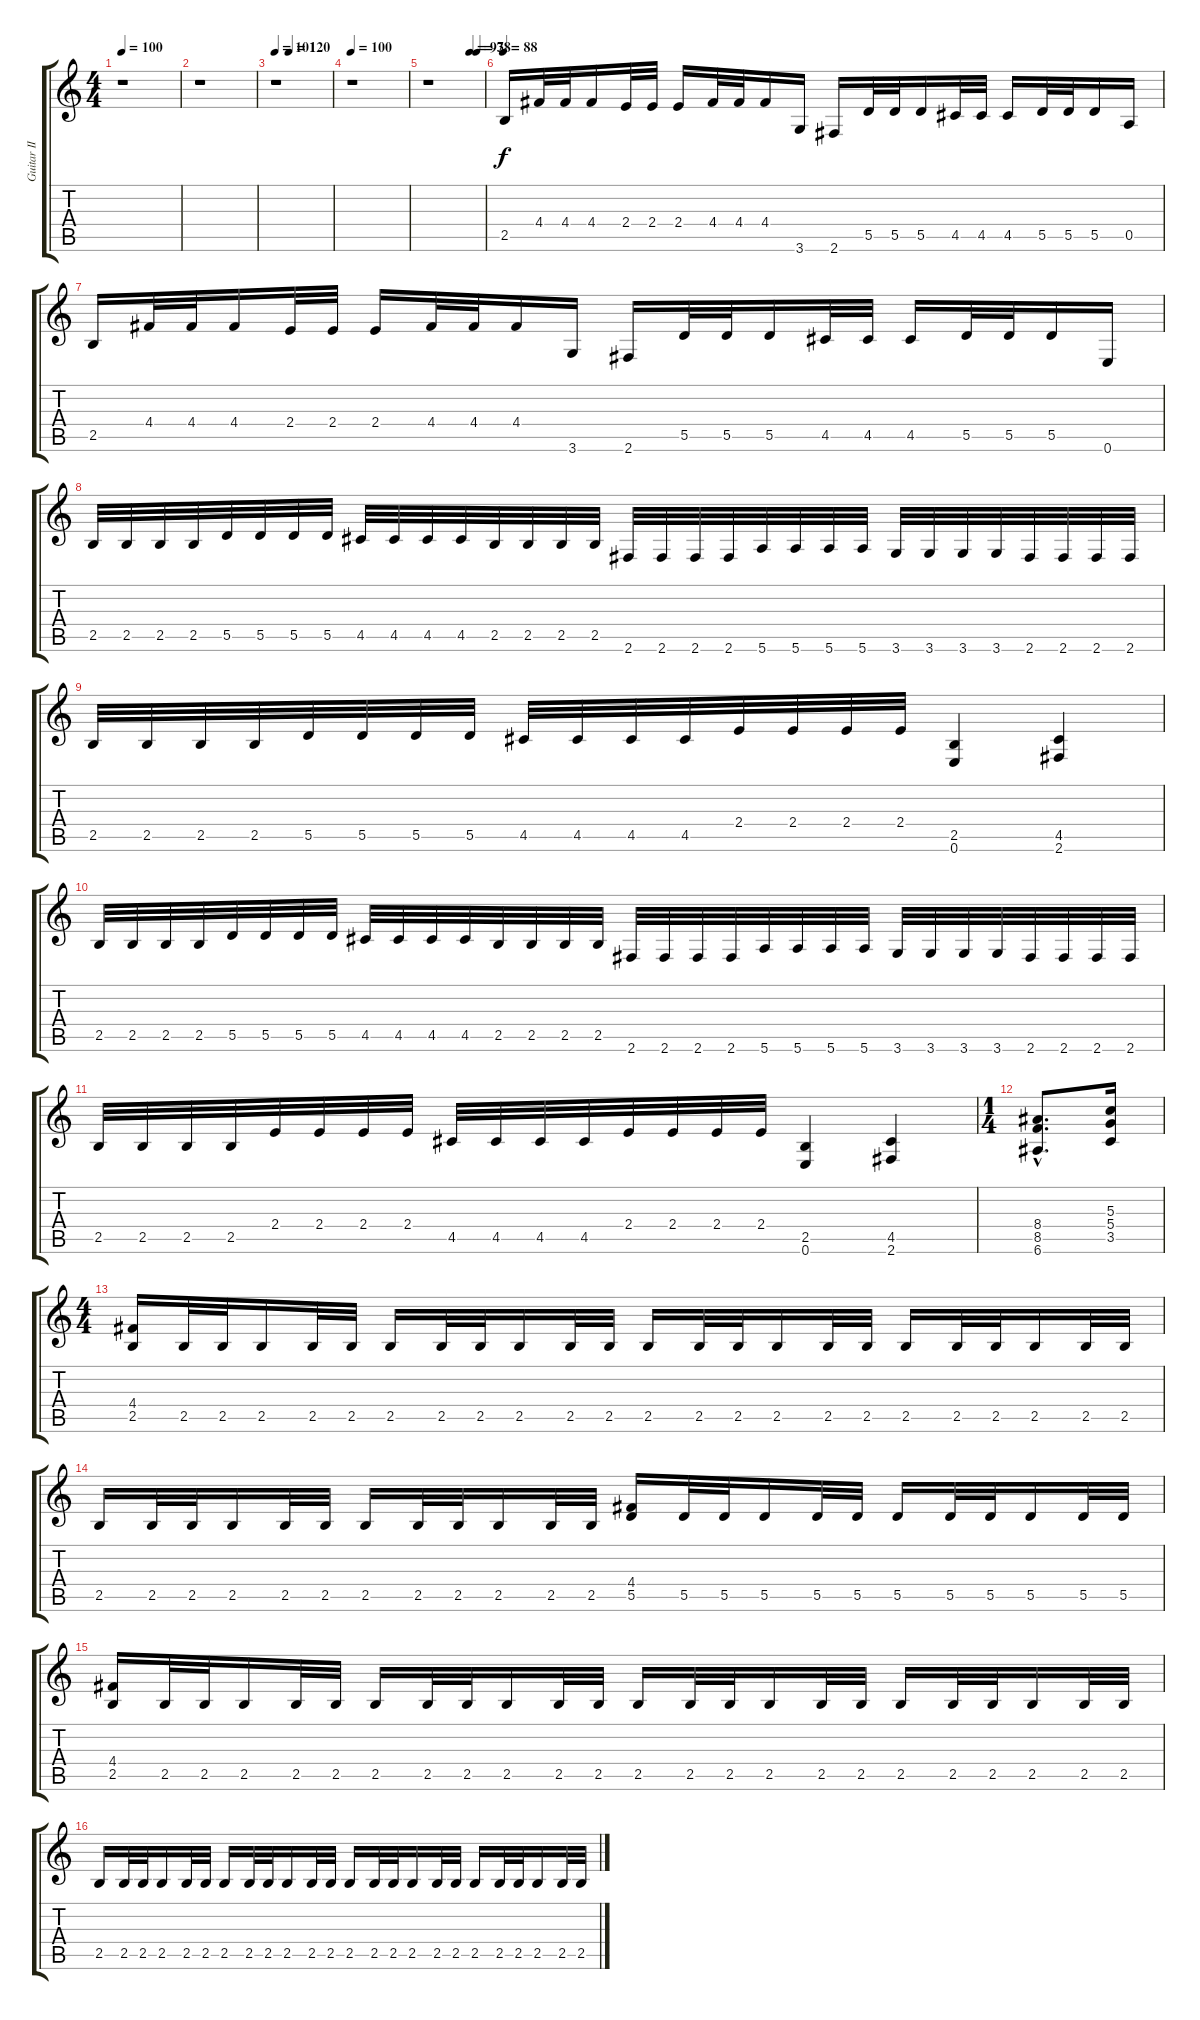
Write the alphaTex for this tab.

\track ("Guitar II" "Guitar II") {instrument overdrivenguitar}
\staff {score tabs}
\tuning (E4 B3 G3 D3 A2 E2) {hide}
\ts (4 4)
\tempo 100
\clef g2
\ks c
r.1{dy f} |
r.1 |
\tempo 101
\tempo (120 0.25)
r.1 |
\tempo 100
r.1 |
\tempo (93 0.75)
\tempo (78 0.875)
r.1 |
\tempo 88
2.5.16 4.4.32 4.4.32 4.4.16 2.4.32 2.4.32 2.4.16 4.4.32 4.4.32 4.4.16 3.6.16 2.6.16 5.5.32 5.5.32 5.5.16 4.5.32 4.5.32 4.5.16 5.5.32 5.5.32 5.5.16 0.5.16 |
2.5.16 4.4.32 4.4.32 4.4.16 2.4.32 2.4.32 2.4.16 4.4.32 4.4.32 4.4.16 3.6.16 2.6.16 5.5.32 5.5.32 5.5.16 4.5.32 4.5.32 4.5.16 5.5.32 5.5.32 5.5.16 0.6.16 |
2.5.32 2.5.32 2.5.32 2.5.32 5.5.32 5.5.32 5.5.32 5.5.32 4.5.32 4.5.32 4.5.32 4.5.32 2.5.32 2.5.32 2.5.32 2.5.32 2.6.32 2.6.32 2.6.32 2.6.32 5.6.32 5.6.32 5.6.32 5.6.32 3.6.32 3.6.32 3.6.32 3.6.32 2.6.32 2.6.32 2.6.32 2.6.32 |
2.5.32 2.5.32 2.5.32 2.5.32 5.5.32 5.5.32 5.5.32 5.5.32 4.5.32 4.5.32 4.5.32 4.5.32 2.4.32 2.4.32 2.4.32 2.4.32 (2.5 0.6).4 (4.5 2.6).4 |
2.5.32 2.5.32 2.5.32 2.5.32 5.5.32 5.5.32 5.5.32 5.5.32 4.5.32 4.5.32 4.5.32 4.5.32 2.5.32 2.5.32 2.5.32 2.5.32 2.6.32 2.6.32 2.6.32 2.6.32 5.6.32 5.6.32 5.6.32 5.6.32 3.6.32 3.6.32 3.6.32 3.6.32 2.6.32 2.6.32 2.6.32 2.6.32 |
2.5.32 2.5.32 2.5.32 2.5.32 2.4.32 2.4.32 2.4.32 2.4.32 4.5.32 4.5.32 4.5.32 4.5.32 2.4.32 2.4.32 2.4.32 2.4.32 (2.5 0.6).4 (4.5 2.6).4 |
\ts (1 4)
(8.4{hac} 8.5{hac} 6.6{hac}).8{d} (5.3 5.4 3.5).16 |
\ts (4 4)
(4.4 2.5).16 2.5.32 2.5.32 2.5.16 2.5.32 2.5.32 2.5.16 2.5.32 2.5.32 2.5.16 2.5.32 2.5.32 2.5.16 2.5.32 2.5.32 2.5.16 2.5.32 2.5.32 2.5.16 2.5.32 2.5.32 2.5.16 2.5.32 2.5.32 |
2.5.16 2.5.32 2.5.32 2.5.16 2.5.32 2.5.32 2.5.16 2.5.32 2.5.32 2.5.16 2.5.32 2.5.32 (4.4 5.5).16 5.5.32 5.5.32 5.5.16 5.5.32 5.5.32 5.5.16 5.5.32 5.5.32 5.5.16 5.5.32 5.5.32 |
(4.4 2.5).16 2.5.32 2.5.32 2.5.16 2.5.32 2.5.32 2.5.16 2.5.32 2.5.32 2.5.16 2.5.32 2.5.32 2.5.16 2.5.32 2.5.32 2.5.16 2.5.32 2.5.32 2.5.16 2.5.32 2.5.32 2.5.16 2.5.32 2.5.32 |
2.5.16 2.5.32 2.5.32 2.5.16 2.5.32 2.5.32 2.5.16 2.5.32 2.5.32 2.5.16 2.5.32 2.5.32 2.5.16 2.5.32 2.5.32 2.5.16 2.5.32 2.5.32 2.5.16 2.5.32 2.5.32 2.5.16 2.5.32 2.5.32
